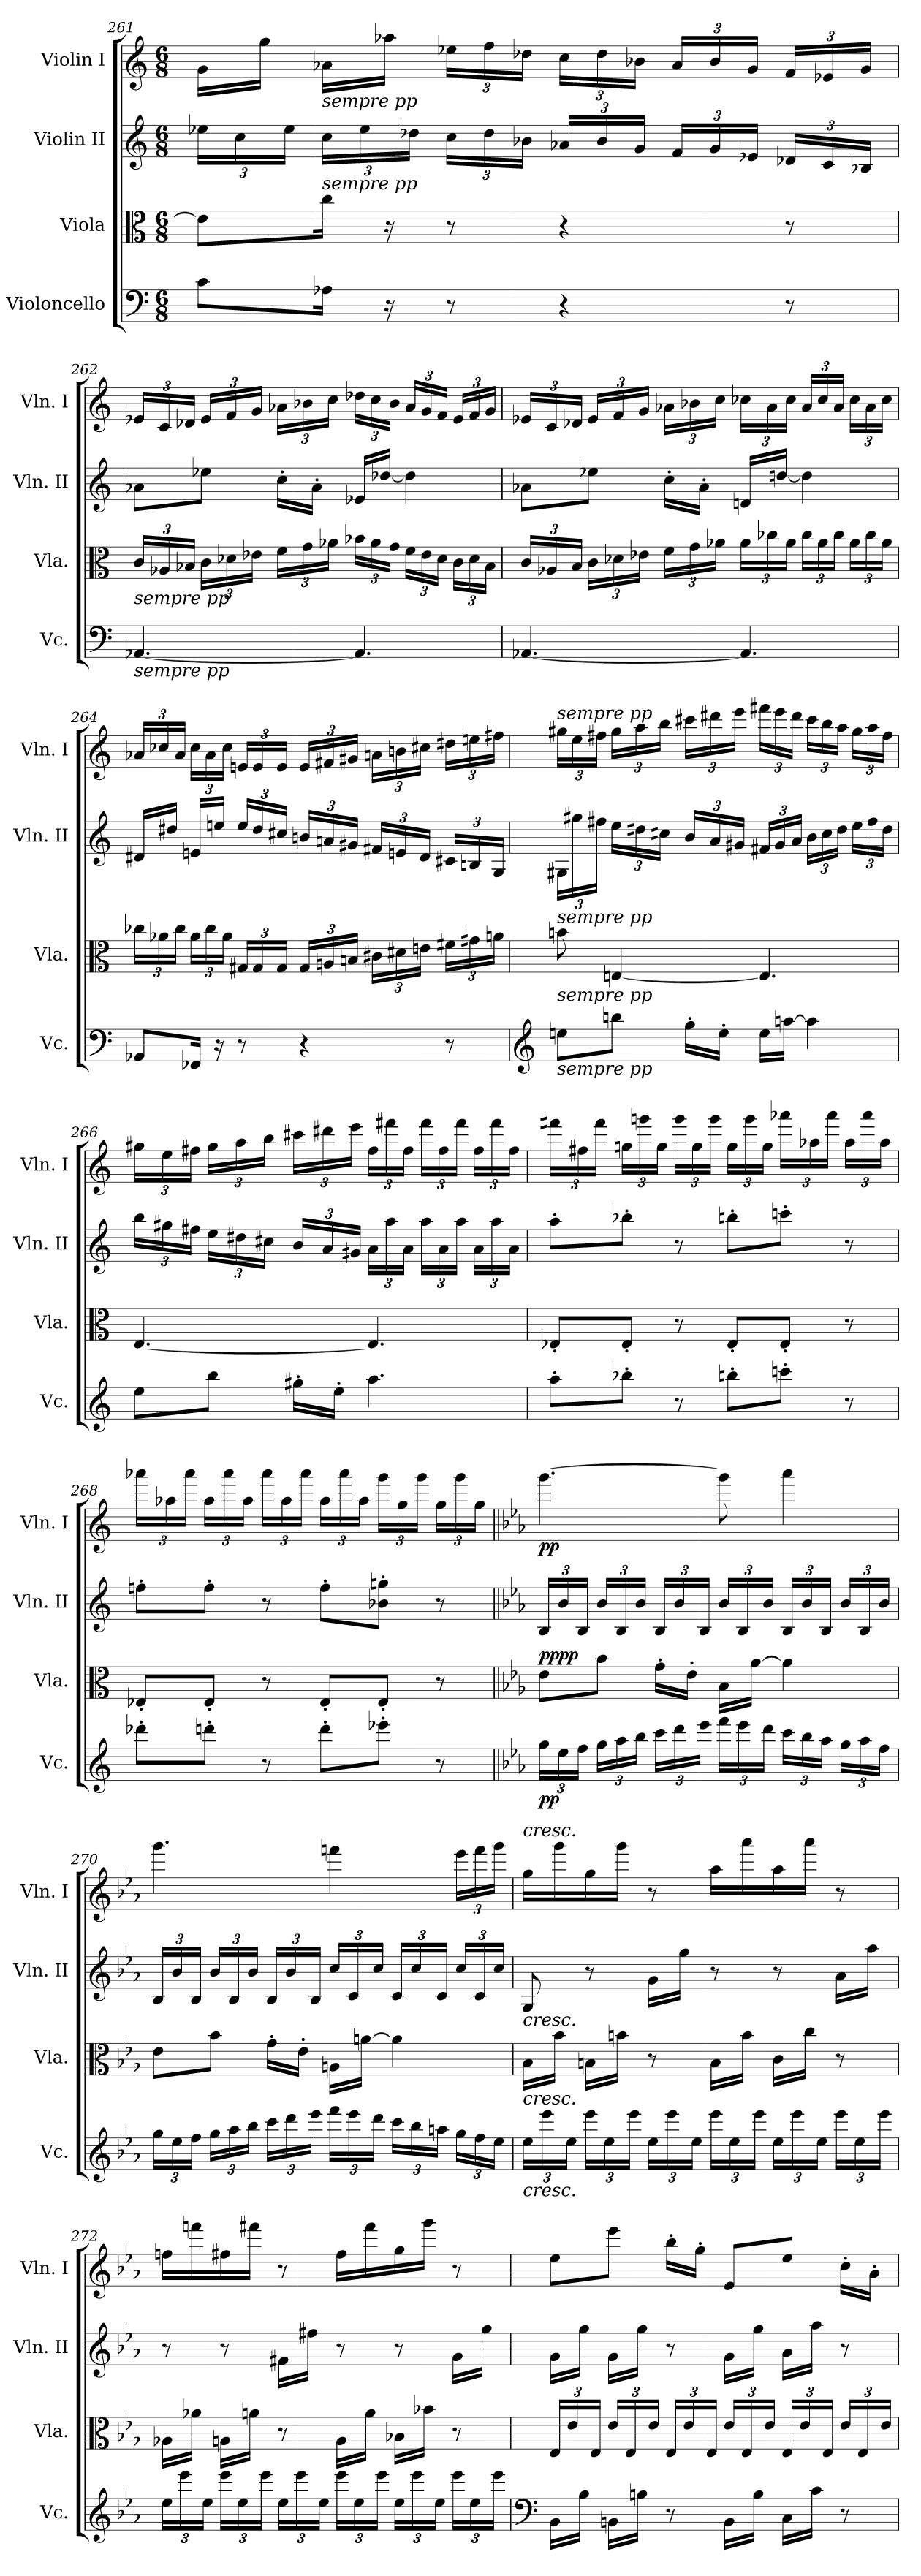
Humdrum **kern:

**kern	**dynam	**kern	**dynam	**kern	**kern	**dynam
*part4	*part4	*part3	*part3	*part2	*part1	*part1
*staff4	*staff4	*staff3	*staff3	*staff2	*staff1	*staff1
*I"Violoncello	*	*I"Viola	*	*I"Violin II	*I"Violin I	*
*I'Vc.	*	*I'Vla.	*	*I'Vln. II	*I'Vln. I	*
*clefF4	*	*clefC3	*	*clefG2	*clefG2	*
*k[]	*	*k[]	*	*k[]	*k[]	*
*C:	*	*C:	*	*C:	*C:	*
*M6/8	*	*M6/8	*	*M6/8	*M6/8	*
*	*	*	*	*Xbrackettup	*	*
=261	=261	=261	=261	=261	=261	=261
8c\L	.	8e-\L]	.	24ee-X\LL	16g\LL	.
.	.	.	.	24cc\	.	.
.	.	.	.	.	16gg\JJ	.
.	.	.	.	24ee-\JJ	.	.
!	!	!	!	!	!LO:TX:b:i:t=sempre pp	!
!	!	!LO:TX:a:i:t=sempre pp	!	!	!	!
16A-X\Jk	.	16cc\Jk	.	24cc\LL	16a-X\LL	.
.	.	.	.	24ee-\	.	.
16r	.	16r	.	.	16aa-X\JJ	.
.	.	.	.	24dd-X\JJ	.	.
*	*	*	*	*	*Xbrackettup	*
8r	.	8r	.	24cc\LL	24ee-X\LL	.
.	.	.	.	24dd-\	24ff\	.
.	.	.	.	24b-X\JJ	24dd-X\JJ	.
4r	.	4r	.	24a-X/LL	24cc\LL	.
.	.	.	.	24b-/	24dd-\	.
.	.	.	.	24g/JJ	24b-X\JJ	.
.	.	.	.	24f/LL	24a-/LL	.
.	.	.	.	24g/	24b-/	.
.	.	.	.	24e-X/JJ	24g/JJ	.
8r	.	8r	.	24d-X/LL	24f/LL	.
.	.	.	.	24c/	24e-X/	.
.	.	.	.	24B-X/JJ	24g/JJ	.
=262	=262	=262	=262	=262	=262	=262
*	*	*Xbrackettup	*	*	*	*
!	!	!LO:TX:b:i:t=sempre pp	!	!	!	!
!LO:TX:b:i:t=sempre pp	!	!	!	!	!	!
[4.AA-X/	.	24c/LL	.	8a-X\L	24e-X/LL	.
.	.	24A-X/	.	.	24c/	.
.	.	24B-X/JJ	.	.	24d-X/JJ	.
.	.	24c\LL	.	8ee-X\J	24e-/LL	.
.	.	24d-X\	.	.	24f/	.
.	.	24e-X\JJ	.	.	24g/JJ	.
.	.	24f\LL	.	16cc'\LL	24a-X\LL	.
.	.	24g\	.	.	24b-X\	.
.	.	.	.	16a-'\JJ	.	.
.	.	24a-X\JJ	.	.	24cc\JJ	.
4.AA-/]	.	24b-X\LL	.	16e-X/LL	24dd-X\LL	.
.	.	24a-\	.	.	24cc\	.
.	.	.	.	[16dd-X/JJ	.	.
.	.	24g\JJ	.	.	24b-\JJ	.
.	.	24f\LL	.	4dd-\]	24a-/LL	.
.	.	24e-\	.	.	24g/	.
.	.	24d-\JJ	.	.	24f/JJ	.
.	.	24c\LL	.	.	24e-/LL	.
.	.	24d-\	.	.	24f/	.
.	.	24B-\JJ	.	.	24g/JJ	.
=263	=263	=263	=263	=263	=263	=263
[4.AA-X/	.	24c/LL	.	8a-X\L	24e-X/LL	.
.	.	24A-X/	.	.	24c/	.
.	.	24B/JJ	.	.	24d-X/JJ	.
.	.	24c\LL	.	8ee-X\J	24e-/LL	.
.	.	24d-X\	.	.	24f/	.
.	.	24e-X\JJ	.	.	24g/JJ	.
.	.	24f\LL	.	16cc'\LL	24a-X\LL	.
.	.	24g\	.	.	24b-X\	.
.	.	.	.	16a-'\JJ	.	.
.	.	24a-X\JJ	.	.	24cc\JJ	.
4.AA-/]	.	24a-\LL	.	16dn/LL	24cc-X\LL	.
.	.	24cc-X\	.	.	24a-\	.
.	.	.	.	[16ddn/JJ	.	.
.	.	24a-\JJ	.	.	24cc-\JJ	.
.	.	24cc-\LL	.	4dd\]	24a-/LL	.
.	.	24a-\	.	.	24cc-/	.
.	.	24cc-\JJ	.	.	24a-/JJ	.
.	.	24a-\LL	.	.	24cc-\LL	.
.	.	24cc-\	.	.	24a-\	.
.	.	24a-\JJ	.	.	24cc-\JJ	.
=264	=264	=264	=264	=264	=264	=264
8AA-X/L	.	24cc-X\LL	.	16d#X/LL	24a-X/LL	.
.	.	24a-X\	.	.	24cc-X/	.
.	.	.	.	16dd#X/JJ	.	.
.	.	24cc-\JJ	.	.	24a-/JJ	.
16FF-X/Jk	.	24a-\LL	.	16en/LL	24cc-\LL	.
.	.	24cc-\	.	.	24a-\	.
16r	.	.	.	16een/JJ	.	.
.	.	24a-\JJ	.	.	24cc-\JJ	.
8r	.	24G#X/LL	.	24ee/LL	24en/LL	.
.	.	24G#/	.	24dd#/	24e/	.
.	.	24G#/JJ	.	24cc#X/JJ	24e/JJ	.
4r	.	24G#/LL	.	24bn/LL	24e/LL	.
.	.	24An/	.	24an/	24f#X/	.
.	.	24Bn/JJ	.	24g#X/JJ	24g#X/JJ	.
.	.	24c#X\LL	.	24f#X/LL	24an\LL	.
.	.	24d#X\	.	24en/	24bn\	.
.	.	24en\JJ	.	24d#/JJ	24cc#X\JJ	.
8r	.	24f#X\LL	.	24c#X/LL	24dd#X\LL	.
.	.	24g#X\	.	24Bn/	24een\	.
.	.	24an\JJ	.	24G/JJ	24ff#X\JJ	.
=265	=265	=265	=265	=265	=265	=265
*clefG2	*	*	*	*	*	*
!	!	!	!	!	!LO:TX:a:i:t=sempre pp	!
!	!	!	!	!LO:TX:b:i:t=sempre pp	!	!
!	!	!LO:TX:b:i:t=sempre pp	!	!	!	!
!LO:TX:b:i:t=sempre pp	!	!	!	!	!	!
8een\L	.	8bn\	.	24G#X\LL	24gg#X\LL	.
.	.	.	.	24gg#X\	24ee\	.
.	.	.	.	24ff#X\JJ	24ff#X\JJ	.
8bbn\J	.	[4En/	.	24ee\LL	24gg#\LL	.
.	.	.	.	24dd#X\	24aa\	.
.	.	.	.	24cc#X\JJ	24bb\JJ	.
16gg'\LL	.	.	.	24b/LL	24ccc#X\LL	.
.	.	.	.	24a/	24ddd#X\	.
16ee'\JJ	.	.	.	.	.	.
.	.	.	.	24g#X/JJ	24eee\JJ	.
16ee\LL	.	4.E/]	.	24f#X/LL	24fff#X\LL	.
.	.	.	.	24g#/	24eee\	.
[16aan\JJ	.	.	.	.	.	.
.	.	.	.	24a/JJ	24ddd#\JJ	.
4aa\]	.	.	.	24b\LL	24ccc#\LL	.
.	.	.	.	24cc#\	24bb\	.
.	.	.	.	24dd#\JJ	24aa\JJ	.
.	.	.	.	24ee\LL	24gg#\LL	.
.	.	.	.	24ff#\	24aa\	.
.	.	.	.	24dd#\JJ	24ff#\JJ	.
=266	=266	=266	=266	=266	=266	=266
8ee\L	.	[4.E/	.	24bb\LL	24gg#X\LL	.
.	.	.	.	24gg#X\	24ee\	.
.	.	.	.	24ff#X\JJ	24ff#X\JJ	.
8bb\J	.	.	.	24ee\LL	24gg#\LL	.
.	.	.	.	24dd#X\	24aa\	.
.	.	.	.	24cc#X\JJ	24bb\JJ	.
16gg#X'\LL	.	.	.	24b/LL	24ccc#X\LL	.
.	.	.	.	24a/	24ddd#X\	.
16ee'\JJ	.	.	.	.	.	.
.	.	.	.	24g#X/JJ	24eee\JJ	.
4.aa\	.	4.E/]	.	24a\LL	24ff#\LL	.
.	.	.	.	24aa\	24fff#X\	.
.	.	.	.	24a\JJ	24ff#\JJ	.
.	.	.	.	24aa\LL	24fff#\LL	.
.	.	.	.	24a\	24ff#\	.
.	.	.	.	24aa\JJ	24fff#\JJ	.
.	.	.	.	24a\LL	24ff#\LL	.
.	.	.	.	24aa\	24fff#\	.
.	.	.	.	24a\JJ	24ff#\JJ	.
=267	=267	=267	=267	=267	=267	=267
8aa'\L	.	8E-X'/L	.	8aa'\L	24fff#X\LL	.
.	.	.	.	.	24ff#X\	.
.	.	.	.	.	24fff#\JJ	.
8bb-X'\J	.	8E-'/J	.	8bb-X'\J	24ggn\LL	.
.	.	.	.	.	24gggn\	.
.	.	.	.	.	24gg\JJ	.
8r	.	8r	.	8r	24ggg\LL	.
.	.	.	.	.	24gg\	.
.	.	.	.	.	24ggg\JJ	.
8bbn'\L	.	8E-'/L	.	8bbn'\L	24gg\LL	.
.	.	.	.	.	24ggg\	.
.	.	.	.	.	24gg\JJ	.
8cccn'\J	.	8E-'/J	.	8cccn'\J	24aaa-X\LL	.
.	.	.	.	.	24aa-X\	.
.	.	.	.	.	24aaa-\JJ	.
8r	.	8r	.	8r	24aa-\LL	.
.	.	.	.	.	24aaa-\	.
.	.	.	.	.	24aa-\JJ	.
=268	=268	=268	=268	=268	=268	=268
8ddd-X'\L	.	8E-X'/L	.	8ffn'\L	24aaa-X\LL	.
.	.	.	.	.	24aa-X\	.
.	.	.	.	.	24aaa-\JJ	.
8dddn'\J	.	8E-'/J	.	8ff'\J	24aa-\LL	.
.	.	.	.	.	24aaa-\	.
.	.	.	.	.	24aa-\JJ	.
8r	.	8r	.	8r	24aaa-\LL	.
.	.	.	.	.	24aa-\	.
.	.	.	.	.	24aaa-\JJ	.
8ddd'\L	.	8E-'/L	.	8ff'\L	24aa-\LL	.
.	.	.	.	.	24aaa-\	.
.	.	.	.	.	24aa-\JJ	.
8eee-X'\J	.	8E-'/J	.	8b-X\' 8ggn\'J	24ggg\LL	.
.	.	.	.	.	24gg\	.
.	.	.	.	.	24ggg\JJ	.
8r	.	8r	.	8r	24gg\LL	.
.	.	.	.	.	24ggg\	.
.	.	.	.	.	24gg\JJ	.
=269||	=269||	=269||	=269||	=269||	=269||	=269||
*k[b-e-a-]	*	*k[b-e-a-]	*	*k[b-e-a-]	*k[b-e-a-]	*
*E-:	*	*E-:	*	*E-:	*E-:	*
*Xbrackettup	*	*	*	*	*	*
!	!LO:DY:b	!	!LO:DY:a	!	!	!
!	!	!	!LO:DY:n=1:b	!	!	!LO:DY:b
24gg\LL	pp	8e-\L	pp pp	24B-/LL	[4.ggg\	pp
24ee-\	.	.	.	24b-/	.	.
24ff\JJ	.	.	.	24B-/JJ	.	.
24gg\LL	.	8b-\J	.	24b-/LL	.	.
24aa-\	.	.	.	24B-/	.	.
24bb-\JJ	.	.	.	24b-/JJ	.	.
24ccc\LL	.	16g'\LL	.	24B-/LL	.	.
24ddd\	.	.	.	24b-/	.	.
.	.	16e-'\JJ	.	.	.	.
24eee-\JJ	.	.	.	24B-/JJ	.	.
24fff\LL	.	16B-\LL	.	24b-/LL	8ggg\]	.
24eee-\	.	.	.	24B-/	.	.
.	.	[16a-\JJ	.	.	.	.
24ddd\JJ	.	.	.	24b-/JJ	.	.
24ccc\LL	.	4a-\]	.	24B-/LL	4aaa-\	.
24bb-\	.	.	.	24b-/	.	.
24aa-\JJ	.	.	.	24B-/JJ	.	.
24gg\LL	.	.	.	24b-/LL	.	.
24aa-\	.	.	.	24B-/	.	.
24ff\JJ	.	.	.	24b-/JJ	.	.
=270	=270	=270	=270	=270	=270	=270
24gg\LL	.	8e-\L	.	24B-/LL	4.ggg\	.
24ee-\	.	.	.	24b-/	.	.
24ff\JJ	.	.	.	24B-/JJ	.	.
24gg\LL	.	8b-\J	.	24b-/LL	.	.
24aa-\	.	.	.	24B-/	.	.
24bb-\JJ	.	.	.	24b-/JJ	.	.
24ccc\LL	.	16g'\LL	.	24B-/LL	.	.
24ddd\	.	.	.	24b-/	.	.
.	.	16e-'\JJ	.	.	.	.
24eee-\JJ	.	.	.	24B-/JJ	.	.
24fff\LL	.	16An\LL	.	24cc/LL	4fffn\	.
24eee-\	.	.	.	24c/	.	.
.	.	[16an\JJ	.	.	.	.
24ddd\JJ	.	.	.	24cc/JJ	.	.
24ccc\LL	.	4a\]	.	24c/LL	.	.
24bb-\	.	.	.	24cc/	.	.
24aan\JJ	.	.	.	24c/JJ	.	.
24gg\LL	.	.	.	24cc/LL	24eee-\LL	.
24ff\	.	.	.	24c/	24fff\	.
24ee-\JJ	.	.	.	24cc/JJ	24ggg\JJ	.
=271	=271	=271	=271	=271	=271	=271
!	!	!	!	!	!LO:TX:a:i:t=cresc.	!
!	!	!LO:TX:b:i:t=cresc.	!	!	!	!
!	!	!LO:TX:a:i:t=cresc.	!	!	!	!
!LO:TX:b:i:t=cresc.	!	!	!	!	!	!
24ee-\LL	.	16B-\LL	.	8G/	16gg\LL	.
24eee-\	.	.	.	.	.	.
.	.	16b-\JJ	.	.	16ggg\	.
24ee-\JJ	.	.	.	.	.	.
24eee-\LL	.	16Bn\LL	.	8r	16gg\	.
24ee-\	.	.	.	.	.	.
.	.	16bn\JJ	.	.	16ggg\JJ	.
24eee-\JJ	.	.	.	.	.	.
24ee-\LL	.	8r	.	16g\LL	8r	.
24eee-\	.	.	.	.	.	.
.	.	.	.	16gg\JJ	.	.
24ee-\JJ	.	.	.	.	.	.
24eee-\LL	.	16B\LL	.	8r	16aa-\LL	.
24ee-\	.	.	.	.	.	.
.	.	16b\JJ	.	.	16aaa-\	.
24eee-\JJ	.	.	.	.	.	.
24ee-\LL	.	16c\LL	.	8r	16aa-\	.
24eee-\	.	.	.	.	.	.
.	.	16cc\JJ	.	.	16aaa-\JJ	.
24ee-\JJ	.	.	.	.	.	.
24eee-\LL	.	8r	.	16a-\LL	8r	.
24ee-\	.	.	.	.	.	.
.	.	.	.	16aa-\JJ	.	.
24eee-\JJ	.	.	.	.	.	.
=272	=272	=272	=272	=272	=272	=272
24ee-\LL	.	16A-X\LL	.	8r	16ffn\LL	.
24eee-\	.	.	.	.	.	.
.	.	16a-X\JJ	.	.	16fffn\	.
24ee-\JJ	.	.	.	.	.	.
24eee-\LL	.	16An\LL	.	8r	16ff#X\	.
24ee-\	.	.	.	.	.	.
.	.	16an\JJ	.	.	16fff#X\JJ	.
24eee-\JJ	.	.	.	.	.	.
24ee-\LL	.	8r	.	16f#X\LL	8r	.
24eee-\	.	.	.	.	.	.
.	.	.	.	16ff#X\JJ	.	.
24ee-\JJ	.	.	.	.	.	.
24eee-\LL	.	16A\LL	.	8r	16ff#\LL	.
24ee-\	.	.	.	.	.	.
.	.	16a\JJ	.	.	16fff#\	.
24eee-\JJ	.	.	.	.	.	.
24ee-\LL	.	16B-X\LL	.	8r	16gg\	.
24eee-\	.	.	.	.	.	.
.	.	16b-X\JJ	.	.	16ggg\JJ	.
24ee-\JJ	.	.	.	.	.	.
24eee-\LL	.	8r	.	16g\LL	8r	.
24ee-\	.	.	.	.	.	.
.	.	.	.	16gg\JJ	.	.
24eee-\JJ	.	.	.	.	.	.
=273	=273	=273	=273	=273	=273	=273
*clefF4	*	*	*	*	*	*
16BB-\LL	.	24E-/LL	.	16g\LL	8ee-\L	.
.	.	24e-/	.	.	.	.
16B-\JJ	.	.	.	16gg\JJ	.	.
.	.	24E-/JJ	.	.	.	.
16BBn\LL	.	24e-/LL	.	16g\LL	8eee-\J	.
.	.	24E-/	.	.	.	.
16Bn\JJ	.	.	.	16gg\JJ	.	.
.	.	24e-/JJ	.	.	.	.
8r	.	24E-/LL	.	8r	16bb-'\LL	.
.	.	24e-/	.	.	.	.
.	.	.	.	.	16gg'\JJ	.
.	.	24E-/JJ	.	.	.	.
16BB\LL	.	24e-/LL	.	16g\LL	8e-/L	.
.	.	24E-/	.	.	.	.
16B\JJ	.	.	.	16gg\JJ	.	.
.	.	24e-/JJ	.	.	.	.
16C\LL	.	24E-/LL	.	16a-\LL	8ee-/J	.
.	.	24e-/	.	.	.	.
16c\JJ	.	.	.	16aa-\JJ	.	.
.	.	24E-/JJ	.	.	.	.
8r	.	24e-/LL	.	8r	16cc'\LL	.
.	.	24E-/	.	.	.	.
.	.	.	.	.	16a-'\JJ	.
.	.	24e-/JJ	.	.	.	.
=	=	=	=	=	=	=
*-	*-	*-	*-	*-	*-	*-
